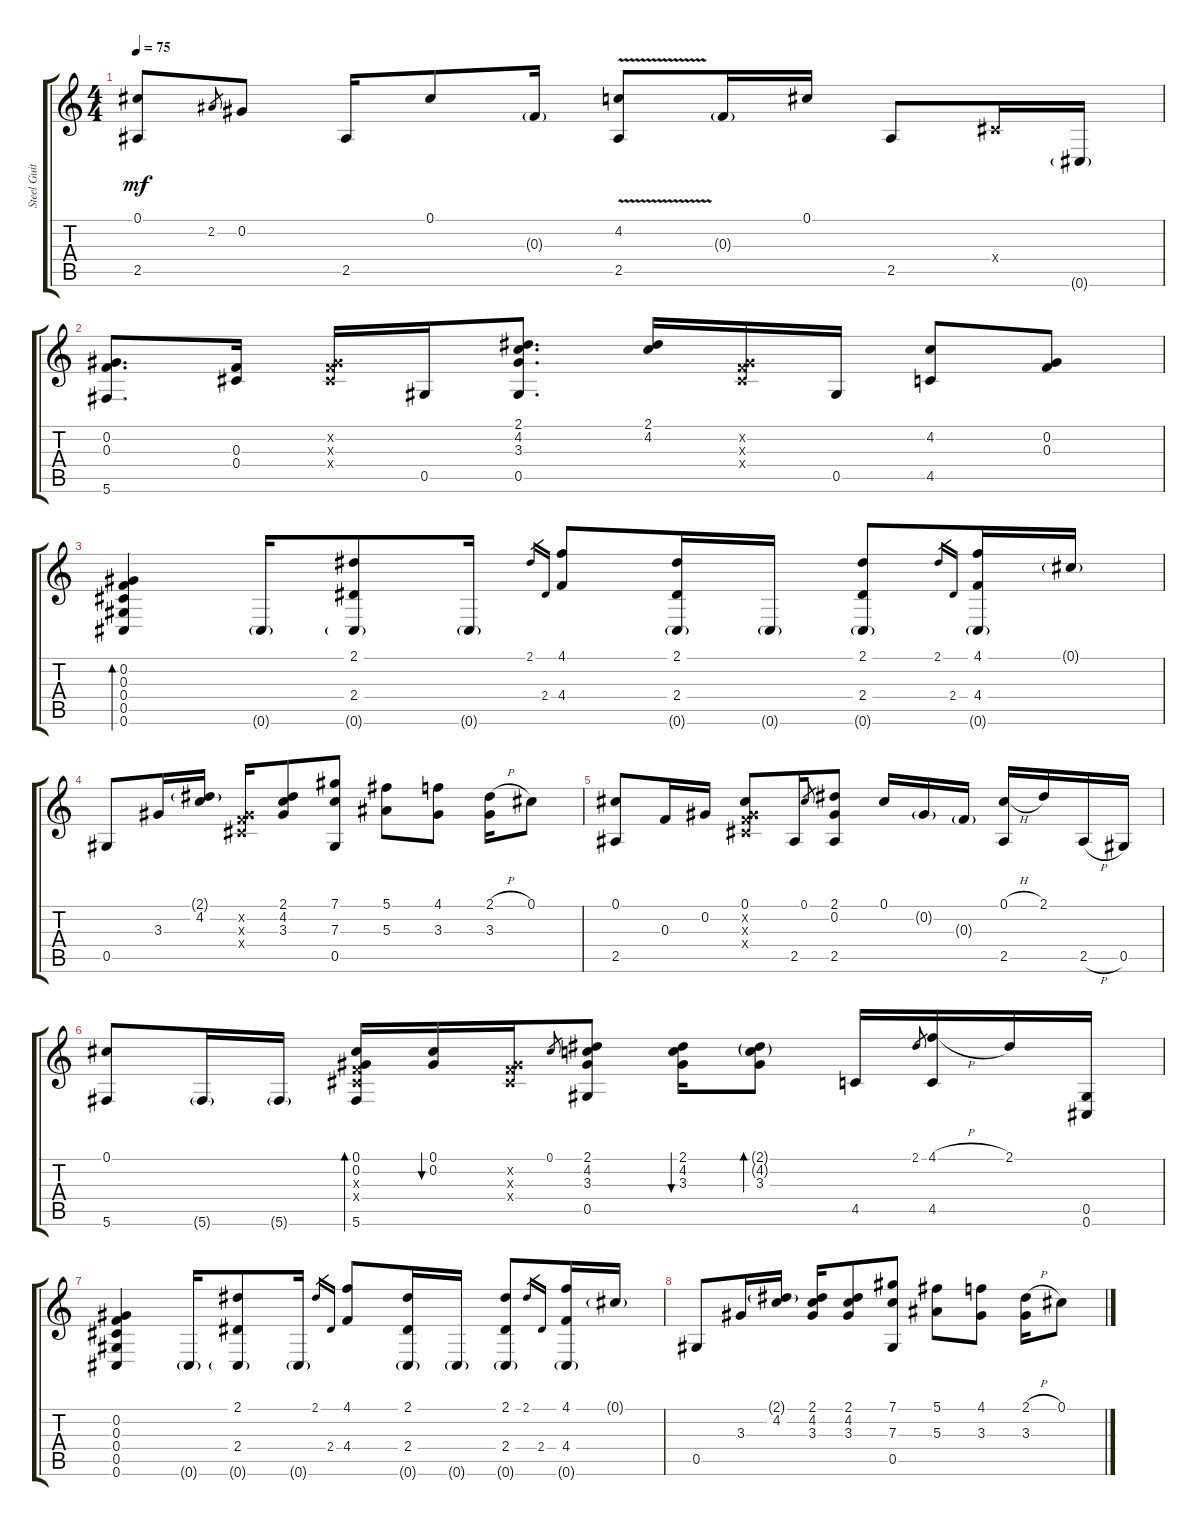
\track ("Steel Guitar" "Steel Guit") {instrument acousticguitarsteel}
\staff {score tabs}
\tuning (Db4 Ab3 F3 Db3 Ab2 Db2) {hide}
\ts (4 4)
\tempo 75
\clef g2
\ks c
(0.1 2.5).8{dy mf} 2.2.8{gr} 0.2.8 2.5.16 0.1.8 0.3{g}.16 (4.2{v} 2.5).8 0.3{g}.16 0.1.16 2.5.8 0.4{x}.16 0.6{g}.16 |
(0.2 0.3 5.6).8{d} (0.3 0.4).16 (0.2{x} 0.3{x} 0.4{x}).16 0.5.16 (2.1 4.2 3.3 0.5).8{d} (2.1 4.2).16 (0.2{x} 0.3{x} 0.4{x}).16 0.5.16 (4.2 4.5).8 (0.2 0.3).8 |
(0.2 0.3 0.4 0.5 0.6).4{bd 60} 0.6{g}.16 (2.1 2.4 0.6{g}).8 0.6{g}.16 2.1.16{gr} 2.4.16{gr} (4.1 4.4).8 (2.1 2.4 0.6{g}).16 0.6{g}.16 (2.1 2.4 0.6{g}).8 2.1.16{gr} 2.4.16{gr} (4.1 4.4 0.6{g}).16 0.1{g}.16 |
0.5.8 3.3.16 (2.1{g} 4.2).16 (0.2{x} 0.3{x} 0.4{x}).16 (2.1 4.2 3.3).8 (7.1 7.3 0.5).8 (5.1 5.3).8 (4.1 3.3).8 (2.1{h} 3.3).16 0.1.8 |
(0.1 2.5).8 0.3.16 0.2.16 (0.1 0.2{x} 0.3{x} 0.4{x}).8 2.5.16 0.1.8{gr} (2.1 0.2 2.5).8 0.1.16 0.2{g}.16 0.3{g}.16 (0.1{h} 2.5).16 2.1.16 2.5{h}.16 0.5.16 |
(0.1 5.6).8 5.6{g}.16 5.6{g}.16 (0.1 0.2 0.3{x} 0.4{x} 5.6).16{bd 30} (0.1 0.2).16{bu 30} (0.2{x} 0.3{x} 0.4{x}).16 0.1.8{gr} (2.1 4.2 3.3 0.5).8 (2.1 4.2 3.3).16{bu 30} (2.1{g} 4.2{g} 3.3).8{bd 30} 4.5.16 2.1.8{gr} (4.1{h} 4.5).16 2.1.16 (0.5 0.6).16 |
(0.2 0.3 0.4 0.5 0.6).4 0.6{g}.16 (2.1 2.4 0.6{g}).8 0.6{g}.16 2.1.16{gr} 2.4.16{gr} (4.1 4.4).8 (2.1 2.4 0.6{g}).16 0.6{g}.16 (2.1 2.4 0.6{g}).8 2.1.16{gr} 2.4.16{gr} (4.1 4.4 0.6{g}).16 0.1{g}.16 |
0.5.8 3.3.16 (2.1{g} 4.2).16 (2.1 4.2 3.3).16 (2.1 4.2 3.3).8 (7.1 7.3 0.5).8 (5.1 5.3).8 (4.1 3.3).8 (2.1{h} 3.3).16 0.1.8
